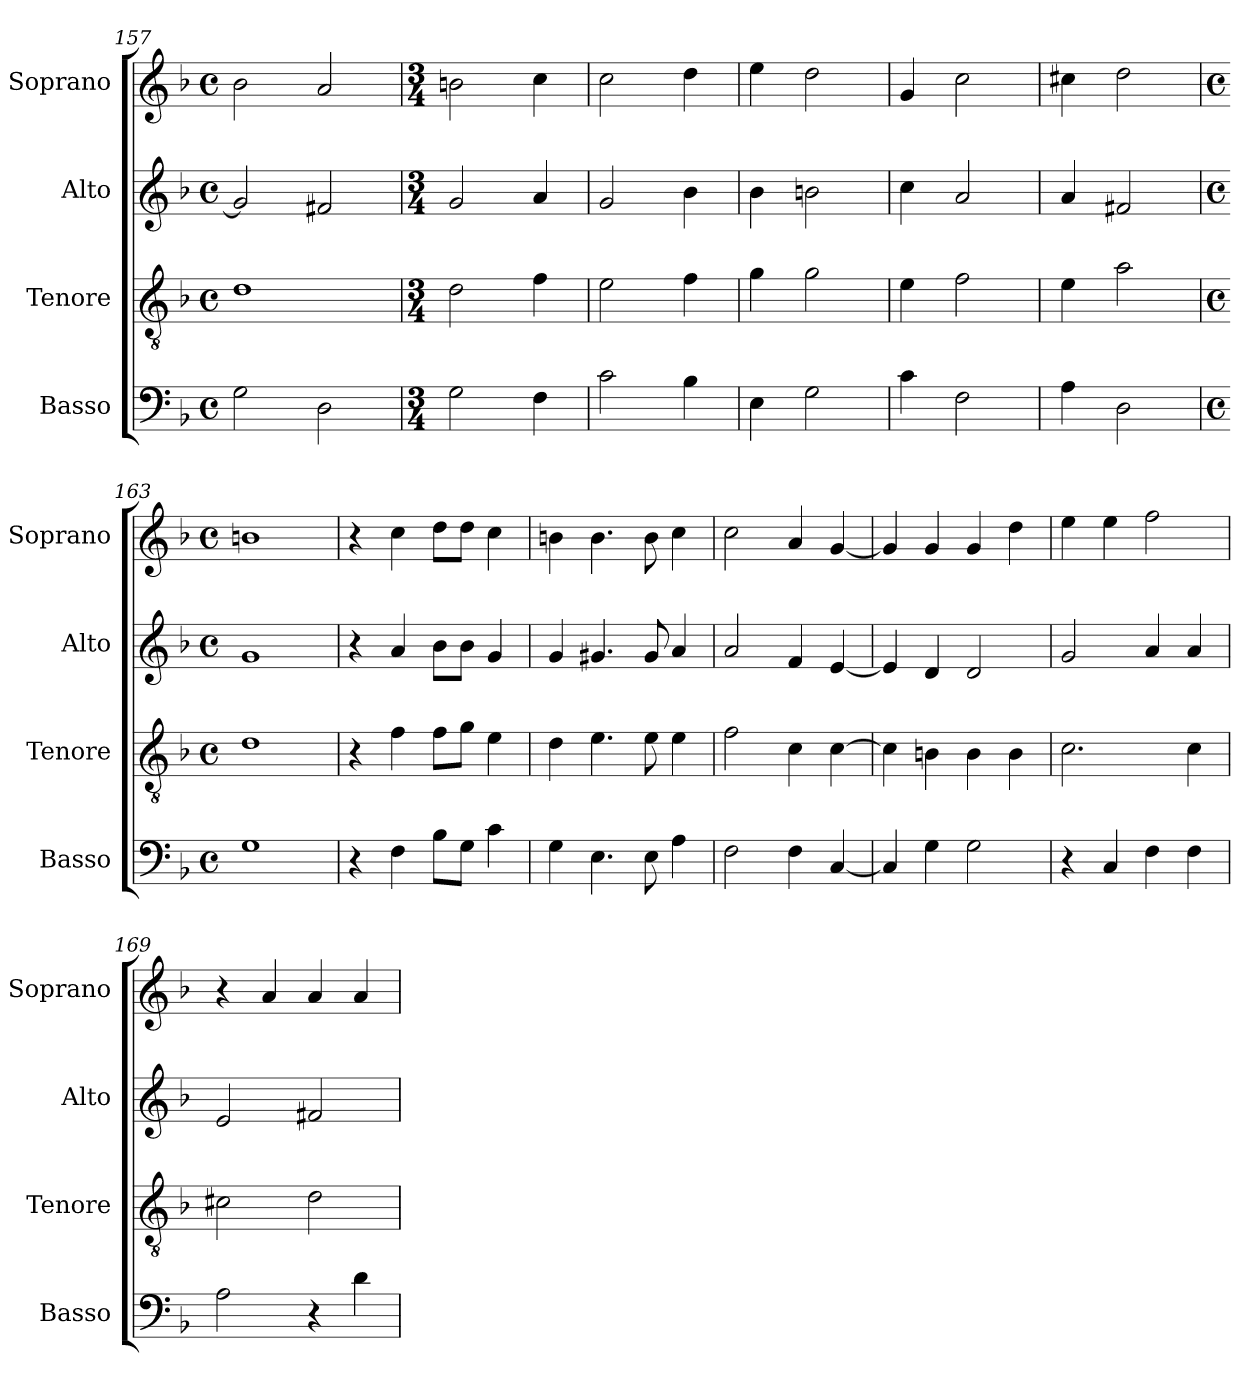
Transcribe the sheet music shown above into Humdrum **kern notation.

**kern	**kern	**kern	**kern
*part4	*part3	*part2	*part1
*staff4	*staff3	*staff2	*staff1
*I"Basso	*I"Tenore	*I"Alto	*I"Soprano
*I'Basso	*I'Tenore	*I'Alto	*I'Soprano
*clefF4	*clefGv2	*clefG2	*clefG2
*k[b-]	*k[b-]	*k[b-]	*k[b-]
*F:	*F:	*F:	*F:
*M4/4	*M4/4	*M4/4	*M4/4
*met(c)	*met(c)	*met(c)	*met(c)
=157	=157	=157	=157
2G\	1d	2g/]	2b-\
2D\	.	2f#X/	2a/
=158	=158	=158	=158
*M3/4	*M3/4	*M3/4	*M3/4
2G\	2d\	2g/	2bn\
4F\	4f\	4a/	4cc\
=159	=159	=159	=159
2c\	2e\	2g/	2cc\
4B-\	4f\	4b-\	4dd\
=160	=160	=160	=160
4E\	4g\	4b-\	4ee\
2G\	2g\	2bn\	2dd\
=161	=161	=161	=161
4c\	4e\	4cc\	4g/
2F\	2f\	2a/	2cc\
=162	=162	=162	=162
4A\	4e\	4a/	4cc#X\
2D\	2a\	2f#X/	2dd\
=163	=163	=163	=163
*M4/4	*M4/4	*M4/4	*M4/4
*met(c)	*met(c)	*met(c)	*met(c)
1G	1d	1g	1bn
=164	=164	=164	=164
4r	4r	4r	4r
4F\	4f\	4a/	4cc\
8B-\L	8f\L	8b-\L	8dd\L
8G\J	8g\J	8b-\J	8dd\J
4c\	4e\	4g/	4cc\
!!LO:PB:g=z
=165	=165	=165	=165
4G\	4d\	4g/	4bn\
4.E\	4.e\	4.g#X/	4.b\
8E\	8e\	8g#/	8b\
4A\	4e\	4a/	4cc\
=166	=166	=166	=166
2F\	2f\	2a/	2cc\
4F\	4c\	4f/	4a/
[<4C/	[>4c\	[<4e/	[<4g/
=167	=167	=167	=167
4C/]	4c\]	4e/]	4g/]
4G\	4Bn\	4d/	4g/
2G\	4B\	2d/	4g/
.	4B\	.	4dd\
=168	=168	=168	=168
4r	2.c\	2g/	4ee\
4C/	.	.	4ee\
4F\	.	4a/	2ff\
4F\	4c\	4a/	.
=169	=169	=169	=169
2A\	2c#X\	2e/	4r
.	.	.	4a/
4r	2d\	2f#X/	4a/
4d\	.	.	4a/
=	=	=	=
*-	*-	*-	*-
